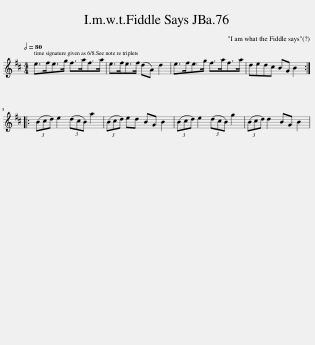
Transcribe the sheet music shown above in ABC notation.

X:1
L:1/8
Q:1/2=80
M:4/4
I:linebreak $
K:Bmin
V:1 treble
V:1
 e>fe>g f>af>a | e>fe>f (dA) d2 | e>fe>g f>af>a | dedc BG B2 ::$ (3(Bcd) e2 (3(dcB) a2 | %5
 (3(Bcd) ed BG B2 | (3(Bcd) e2 (3(dcB) g2 | (3(Bcd) d2 BG B2 | %8
